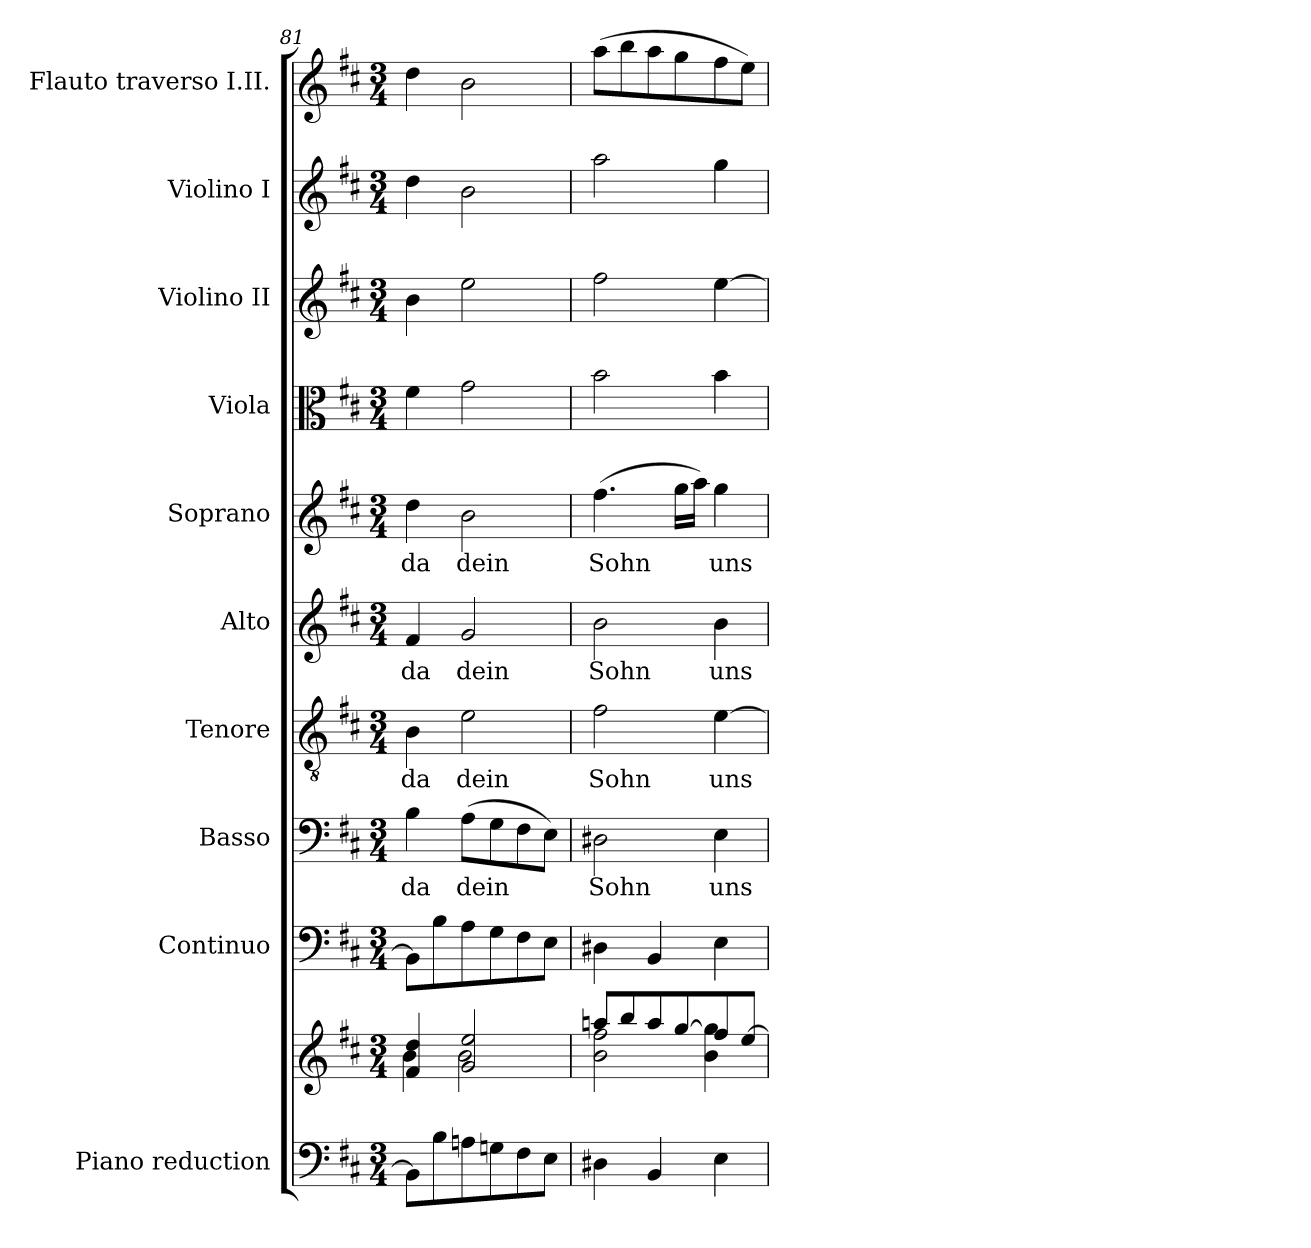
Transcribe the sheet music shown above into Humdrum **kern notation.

**kern	**kern	**kern	**kern	**text	**kern	**text	**kern	**text	**kern	**text	**kern	**kern	**kern	**kern
*part10	*part10	*part9	*part8	*part8	*part7	*part7	*part6	*part6	*part5	*part5	*part4	*part3	*part2	*part1
*staff11	*staff10	*staff9	*staff8	*staff8	*staff7	*staff7	*staff6	*staff6	*staff5	*staff5	*staff4	*staff3	*staff2	*staff1
*I"Piano reduction	*	*I"Continuo	*I"Basso	*	*I"Tenore	*	*I"Alto	*	*I"Soprano	*	*I"Viola	*I"Violino II	*I"Violino I	*I"Flauto traverso I.II.
*I'Pno	*	*	*	*	*	*	*	*	*	*	*I'Vla	*I'Vln	*I'Vln	*I'Fl
!!LO:PB:g=z
*clefF4	*clefG2	*clefF4	*clefF4	*	*clefGv2	*	*clefG2	*	*clefG2	*	*clefC3	*clefG2	*clefG2	*clefG2
*k[f#c#]	*k[f#c#]	*k[f#c#]	*k[f#c#]	*	*k[f#c#]	*	*k[f#c#]	*	*k[f#c#]	*	*k[f#c#]	*k[f#c#]	*k[f#c#]	*k[f#c#]
*M3/4	*M3/4	*M3/4	*M3/4	*	*M3/4	*	*M3/4	*	*M3/4	*	*M3/4	*M3/4	*M3/4	*M3/4
=81	=81	=81	=81	=81	=81	=81	=81	=81	=81	=81	=81	=81	=81	=81
*	*^	*	*	*	*	*	*	*	*	*	*	*	*	*
!	!	!	!	!	!LO:LY:b	!	!LO:LY:b	!	!LO:LY:b	!	!LO:LY:b	!	!	!	!
8BB\L]	4f#/ 4dd/	4b\	8BB\L]	4B\	da	4B\	da	4f#/	da	4dd\	da	4f#\	4b\	4dd\	4dd\
8B\	.	.	8B\	.	.	.	.	.	.	.	.	.	.	.	.
!	!	!	!	!	!LO:LY:b	!	!LO:LY:b	!	!LO:LY:b	!	!LO:LY:b	!	!	!	!
8An\	2g/ 2ee/	2b\	8A\	(>8A\L	dein	2e\	dein	2g/	dein	2b\	dein	2g\	2ee\	2b\	2b\
8Gn\	.	.	8G\	8G\	.	.	.	.	.	.	.	.	.	.	.
8F#\	.	.	8F#\	8F#\	.	.	.	.	.	.	.	.	.	.	.
8E\J	.	.	8E\J	8E\J)	.	.	.	.	.	.	.	.	.	.	.
=82	=82	=82	=82	=82	=82	=82	=82	=82	=82	=82	=82	=82	=82	=82	=82
!	!	!	!	!	!LO:LY:b	!	!LO:LY:b	!	!LO:LY:b	!	!LO:LY:b	!	!	!	!
4D#X\	8aan/L	2b\ 2ff#\	4D#X\	2D#X\	Sohn	2f#\	Sohn	2b\	Sohn	(>4.ff#\	Sohn	2b\	2ff#\	2aa\	(>8aa\L
.	8bb/	.	.	.	.	.	.	.	.	.	.	.	.	.	8bb\
4BB/	8aa/	.	4BB/	.	.	.	.	.	.	.	.	.	.	.	8aa\
.	[8gg/	.	.	.	.	.	.	.	.	16gg\LL	.	.	.	.	8gg\
.	.	.	.	.	.	.	.	.	.	16aa\JJ)	.	.	.	.	.
!	!	!	!	!	!LO:LY:b	!	!LO:LY:b	!	!LO:LY:b	!	!LO:LY:b	!	!	!	!
4E\	8ff#/	4b\ 4gg\]	4E\	4E\	uns	[4e\	uns	4b\	uns	4gg\	uns	4b\	[4ee\	4gg\	8ff#\
.	[8ee/J	.	.	.	.	.	.	.	.	.	.	.	.	.	8ee\J)
*	*v	*v	*	*	*	*	*	*	*	*	*	*	*	*	*
=	=	=	=	=	=	=	=	=	=	=	=	=	=	=
*-	*-	*-	*-	*-	*-	*-	*-	*-	*-	*-	*-	*-	*-	*-
